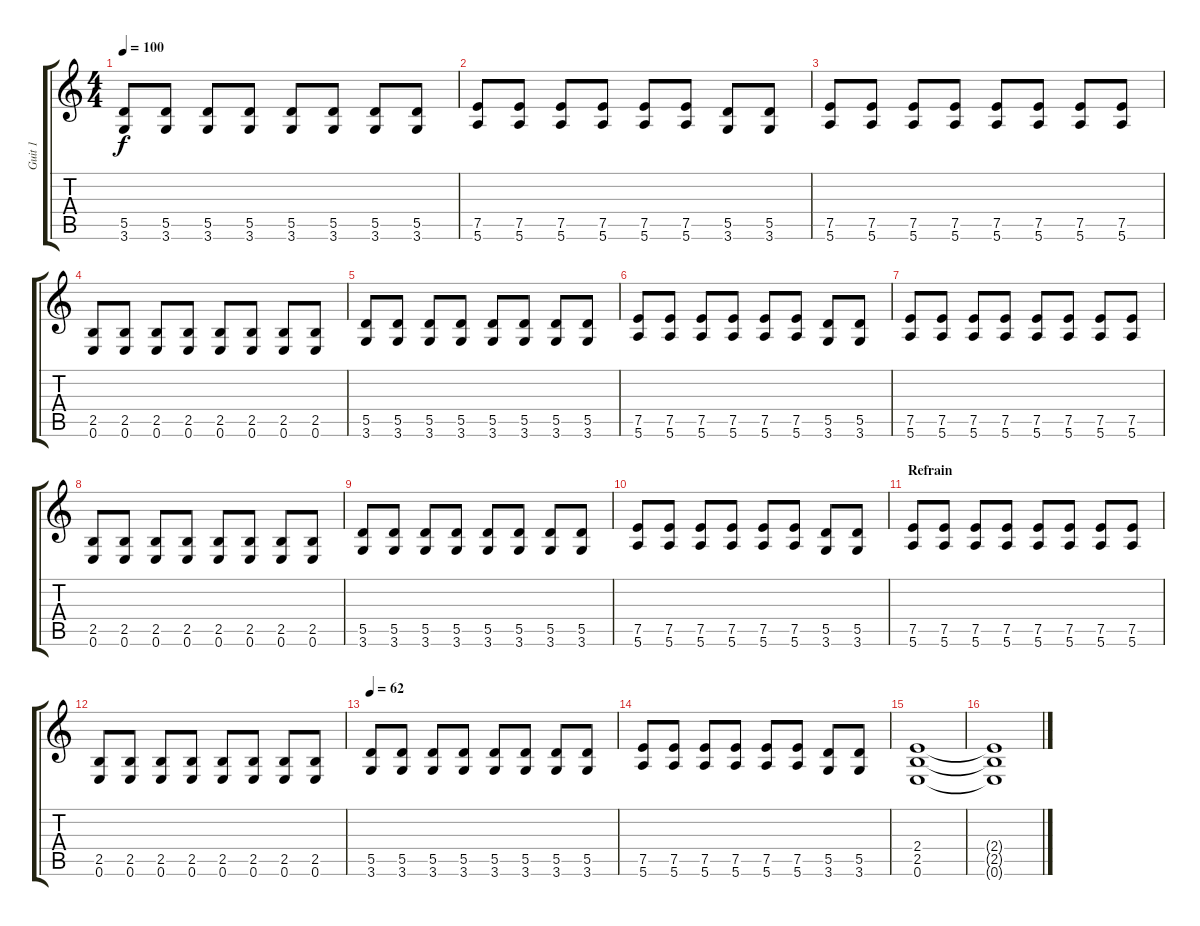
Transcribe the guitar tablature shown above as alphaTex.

\track ("Guit 1" "Guit 1") {instrument distortionguitar}
\staff {score tabs}
\tuning (E4 B3 G3 D3 A2 E2) {hide}
\ts (4 4)
\tempo 100
\clef g2
\ks c
(5.5 3.6).8{dy f} (5.5 3.6).8 (5.5 3.6).8 (5.5 3.6).8 (5.5 3.6).8 (5.5 3.6).8 (5.5 3.6).8 (5.5 3.6).8 |
(7.5 5.6).8 (7.5 5.6).8 (7.5 5.6).8 (7.5 5.6).8 (7.5 5.6).8 (7.5 5.6).8 (5.5 3.6).8 (5.5 3.6).8 |
(7.5 5.6).8 (7.5 5.6).8 (7.5 5.6).8 (7.5 5.6).8 (7.5 5.6).8 (7.5 5.6).8 (7.5 5.6).8 (7.5 5.6).8 |
(2.5 0.6).8 (2.5 0.6).8 (2.5 0.6).8 (2.5 0.6).8 (2.5 0.6).8 (2.5 0.6).8 (2.5 0.6).8 (2.5 0.6).8 |
(5.5 3.6).8 (5.5 3.6).8 (5.5 3.6).8 (5.5 3.6).8 (5.5 3.6).8 (5.5 3.6).8 (5.5 3.6).8 (5.5 3.6).8 |
(7.5 5.6).8 (7.5 5.6).8 (7.5 5.6).8 (7.5 5.6).8 (7.5 5.6).8 (7.5 5.6).8 (5.5 3.6).8 (5.5 3.6).8 |
(7.5 5.6).8 (7.5 5.6).8 (7.5 5.6).8 (7.5 5.6).8 (7.5 5.6).8 (7.5 5.6).8 (7.5 5.6).8 (7.5 5.6).8 |
(2.5 0.6).8 (2.5 0.6).8 (2.5 0.6).8 (2.5 0.6).8 (2.5 0.6).8 (2.5 0.6).8 (2.5 0.6).8 (2.5 0.6).8 |
(5.5 3.6).8 (5.5 3.6).8 (5.5 3.6).8 (5.5 3.6).8 (5.5 3.6).8 (5.5 3.6).8 (5.5 3.6).8 (5.5 3.6).8 |
(7.5 5.6).8 (7.5 5.6).8 (7.5 5.6).8 (7.5 5.6).8 (7.5 5.6).8 (7.5 5.6).8 (5.5 3.6).8 (5.5 3.6).8 |
\section ("" "Refrain")
(7.5 5.6).8 (7.5 5.6).8 (7.5 5.6).8 (7.5 5.6).8 (7.5 5.6).8 (7.5 5.6).8 (7.5 5.6).8 (7.5 5.6).8 |
(2.5 0.6).8 (2.5 0.6).8 (2.5 0.6).8 (2.5 0.6).8 (2.5 0.6).8 (2.5 0.6).8 (2.5 0.6).8 (2.5 0.6).8 |
\tempo 62
(5.5 3.6).8 (5.5 3.6).8 (5.5 3.6).8 (5.5 3.6).8 (5.5 3.6).8 (5.5 3.6).8 (5.5 3.6).8 (5.5 3.6).8 |
(7.5 5.6).8 (7.5 5.6).8 (7.5 5.6).8 (7.5 5.6).8 (7.5 5.6).8 (7.5 5.6).8 (5.5 3.6).8 (5.5 3.6).8 |
(2.4 2.5 0.6).1{volume 0} |
(2.4{t} 2.5{t} 0.6{t}).1
